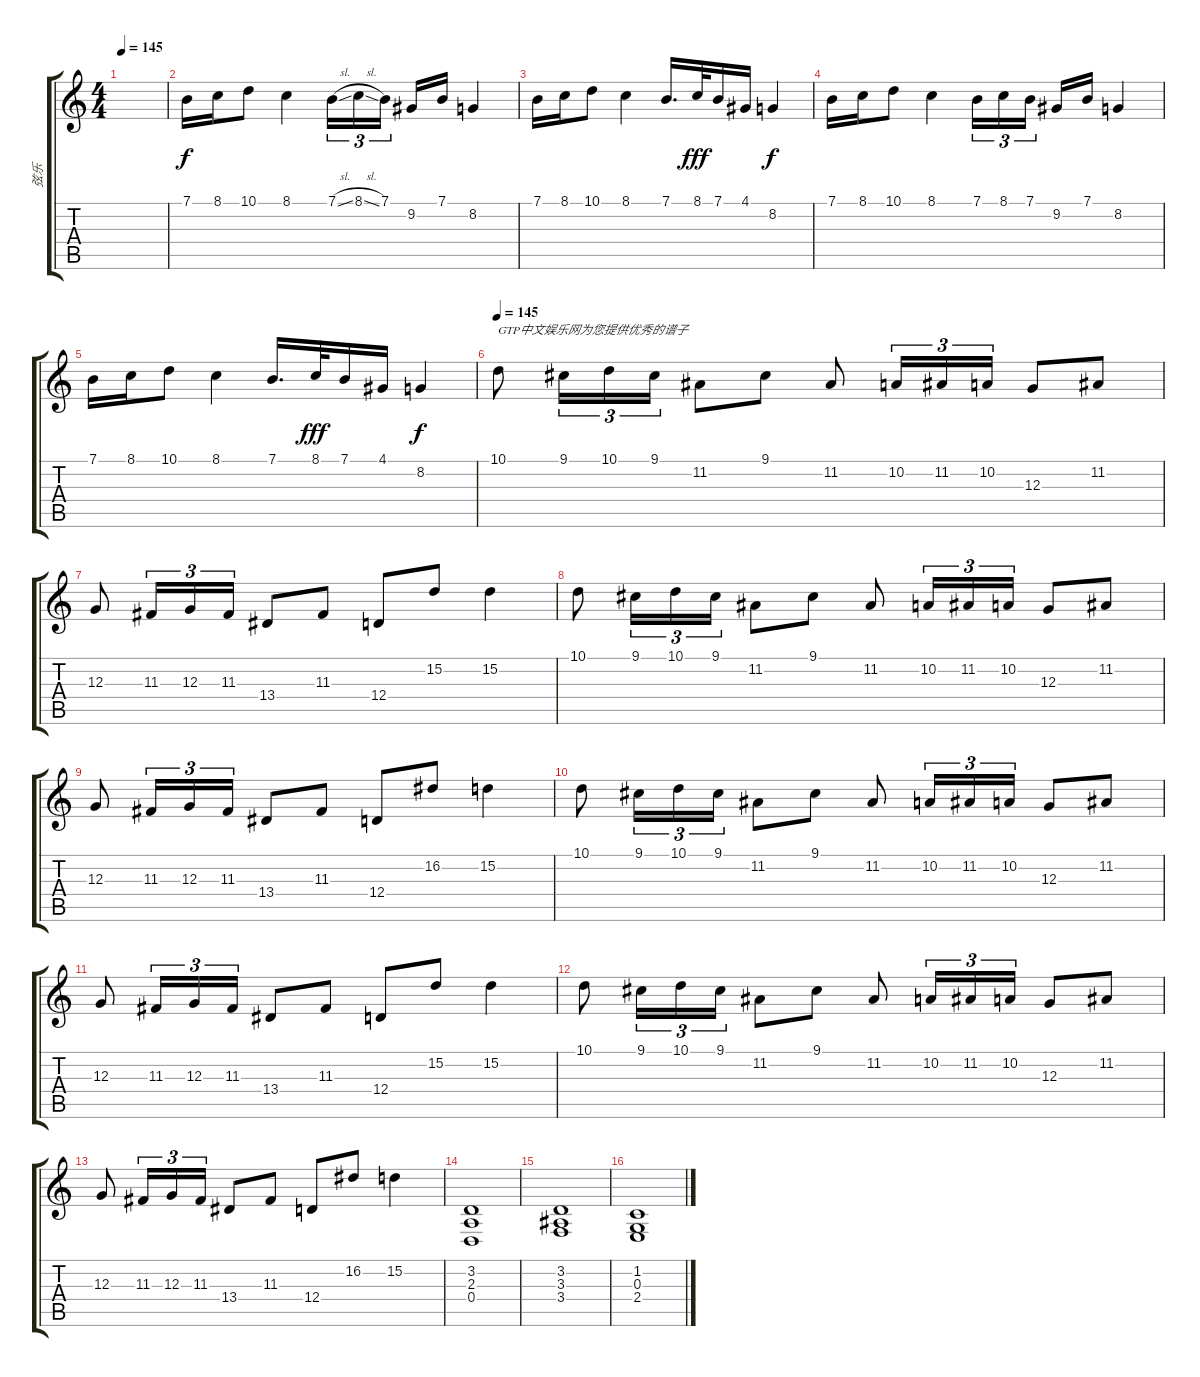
\track ("弦乐" "弦乐") {instrument stringensemble1}
\staff {score tabs}
\tuning (E4 B3 G3 D3 A2 E2) {hide}
\ts (4 4)
\tempo 145
\tempo 72
\tempo 145
\clef g2
\ks c
|
7.1.16 8.1.16 10.1.8 8.1.4 7.1{sl}.16{tu (3 2)} 8.1{sl}.16{tu (3 2)} 7.1.16{tu (3 2) beam splitsecondary} 9.2.16 7.1.16 8.2.4 |
7.1.16 8.1.16 10.1.8 8.1.4 7.1.16{d} 8.1.32{dy fff} 7.1.16 4.1.16 8.2.4{dy f} |
7.1.16 8.1.16 10.1.8 8.1.4 7.1.16{tu (3 2)} 8.1.16{tu (3 2)} 7.1.16{tu (3 2) beam splitsecondary} 9.2.16 7.1.16 8.2.4 |
7.1.16 8.1.16 10.1.8 8.1.4 7.1.16{d} 8.1.32{dy fff} 7.1.16 4.1.16 8.2.4{dy f} |
\tempo 145
10.1.8{txt "GTP中文娱乐网为您提供优秀的谱子"} 9.1.16{tu (3 2)} 10.1.16{tu (3 2)} 9.1.16{tu (3 2)} 11.2.8 9.1.8 11.2.8 10.2.16{tu (3 2)} 11.2.16{tu (3 2)} 10.2.16{tu (3 2)} 12.3.8 11.2.8 |
12.3.8 11.3.16{tu (3 2)} 12.3.16{tu (3 2)} 11.3.16{tu (3 2)} 13.4.8 11.3.8 12.4.8 15.2.8 15.2.4 |
10.1.8 9.1.16{tu (3 2)} 10.1.16{tu (3 2)} 9.1.16{tu (3 2)} 11.2.8 9.1.8 11.2.8 10.2.16{tu (3 2)} 11.2.16{tu (3 2)} 10.2.16{tu (3 2)} 12.3.8 11.2.8 |
12.3.8 11.3.16{tu (3 2)} 12.3.16{tu (3 2)} 11.3.16{tu (3 2)} 13.4.8 11.3.8 12.4.8 16.2.8 15.2.4 |
10.1.8 9.1.16{tu (3 2)} 10.1.16{tu (3 2)} 9.1.16{tu (3 2)} 11.2.8 9.1.8 11.2.8 10.2.16{tu (3 2)} 11.2.16{tu (3 2)} 10.2.16{tu (3 2)} 12.3.8 11.2.8 |
12.3.8 11.3.16{tu (3 2)} 12.3.16{tu (3 2)} 11.3.16{tu (3 2)} 13.4.8 11.3.8 12.4.8 15.2.8 15.2.4 |
10.1.8 9.1.16{tu (3 2)} 10.1.16{tu (3 2)} 9.1.16{tu (3 2)} 11.2.8 9.1.8 11.2.8 10.2.16{tu (3 2)} 11.2.16{tu (3 2)} 10.2.16{tu (3 2)} 12.3.8 11.2.8 |
12.3.8 11.3.16{tu (3 2)} 12.3.16{tu (3 2)} 11.3.16{tu (3 2)} 13.4.8 11.3.8 12.4.8 16.2.8 15.2.4 |
(3.2 2.3 0.4).1{volume 12} |
(3.2 3.3 3.4).1 |
(1.2 0.3 2.4).1
